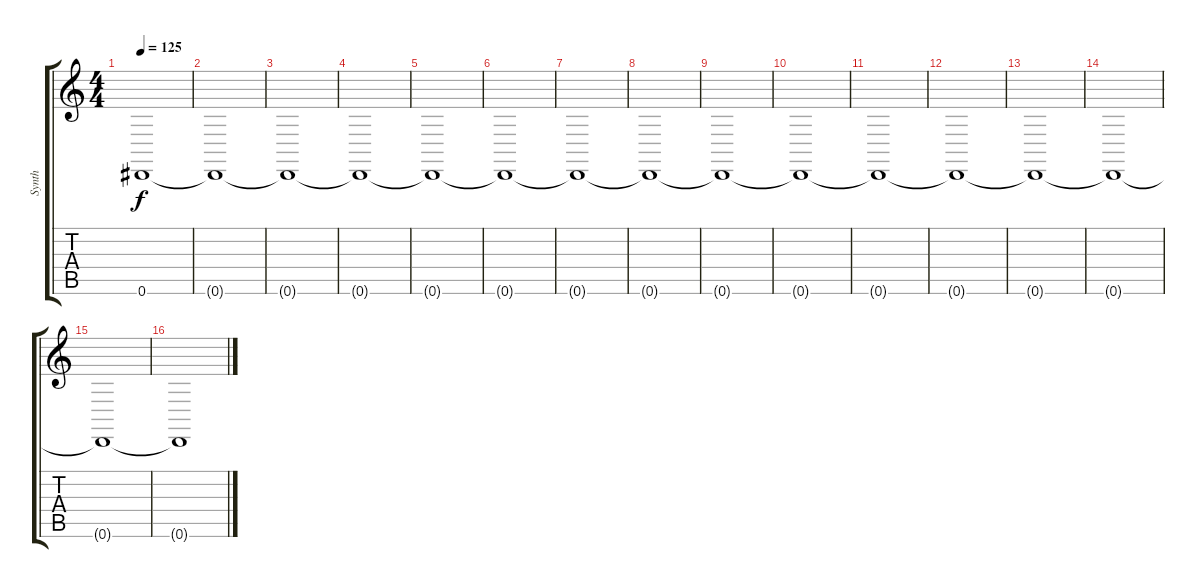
\track ("Synth" "Synth") {instrument pad8sweep}
\staff {score tabs}
\tuning (E4 B3 G3 D3 A2 Eb2) {hide}
\ts (4 4)
\tempo 125
\clef g2
\ks c
0.6.1{dy f instrument pad8sweep} |
0.6{t}.1 |
0.6{t}.1 |
0.6{t}.1 |
0.6{t}.1 |
0.6{t}.1 |
0.6{t}.1 |
0.6{t}.1 |
0.6{t}.1 |
0.6{t}.1 |
0.6{t}.1 |
0.6{t}.1 |
0.6{t}.1 |
0.6{t}.1 |
0.6{t}.1 |
0.6{t}.1
